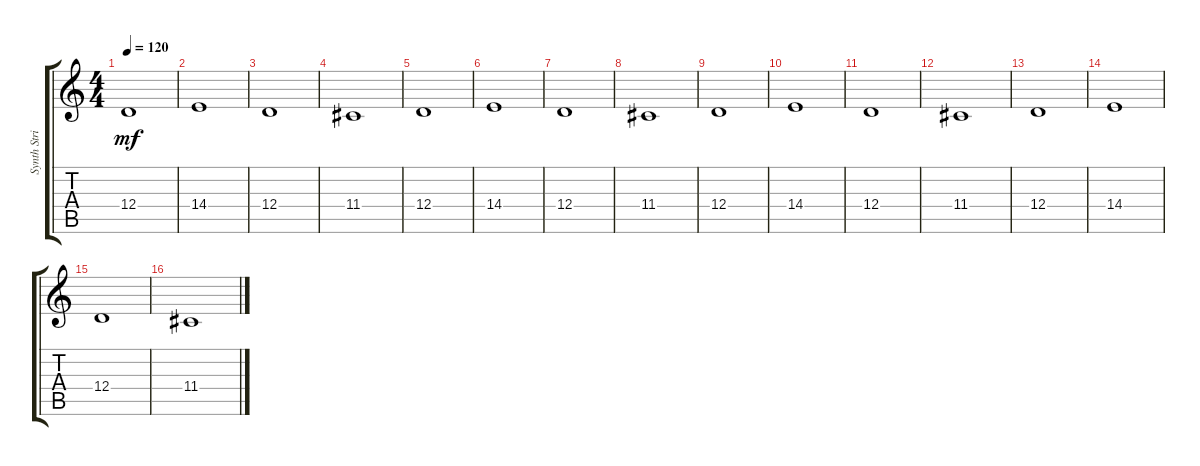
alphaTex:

\track ("Synth Strings" "Synth Stri") {instrument stringensemble1}
\staff {score tabs}
\tuning (E4 B3 G3 D3 A2 E2) {hide}
\ts (4 4)
\tempo 120
\clef g2
\ks c
12.4.1{dy mf} |
14.4.1 |
12.4.1 |
11.4.1 |
12.4.1 |
14.4.1 |
12.4.1 |
11.4.1 |
12.4.1 |
14.4.1 |
12.4.1 |
11.4.1 |
12.4.1 |
14.4.1 |
12.4.1 |
11.4.1
